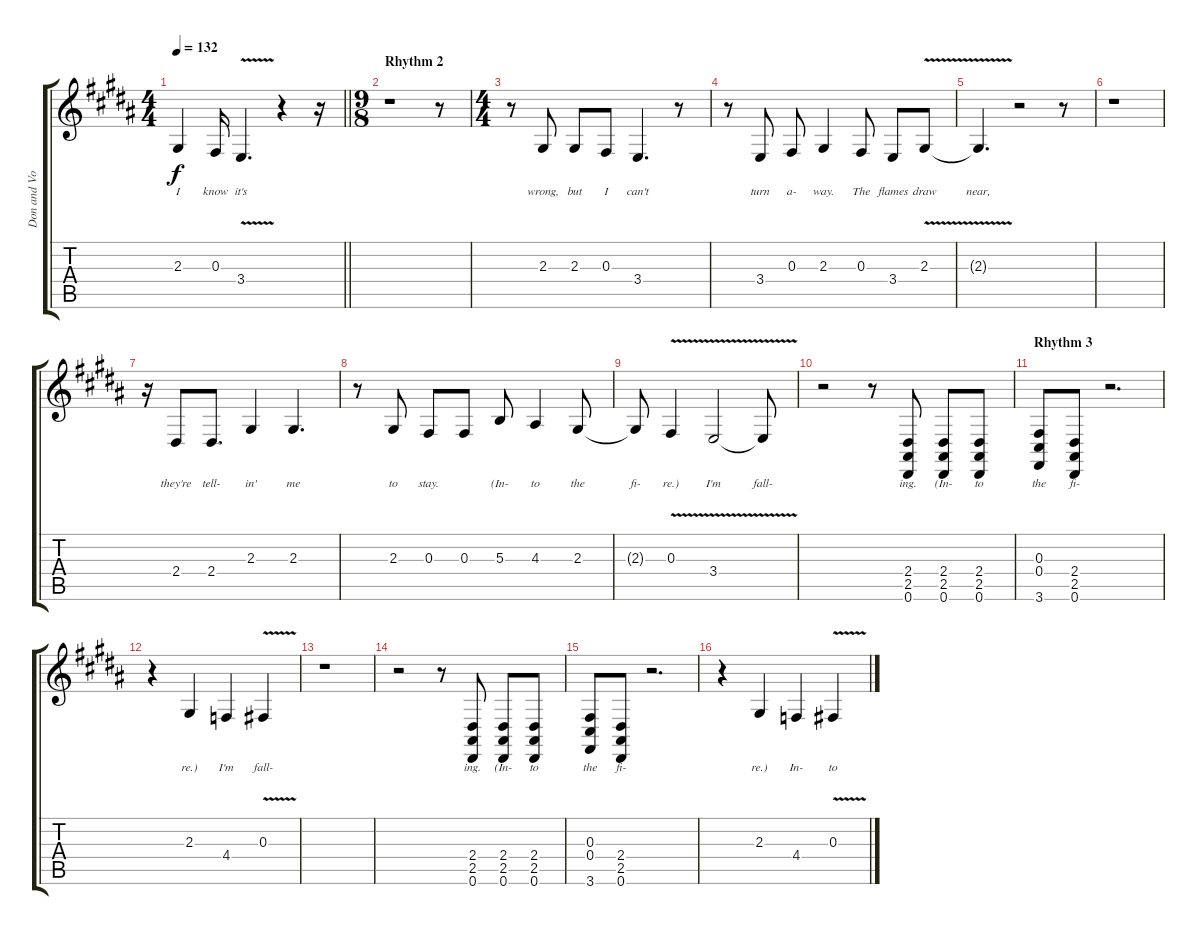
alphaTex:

\track ("Don and Vocals" "Don and Vo") {instrument ocarina}
\staff {score tabs}
\tuning (Eb4 Bb3 Gb3 Db3 Ab2 Eb2) {hide}
\ts (4 4)
\tempo 132
\clef g2
\barLineRight lightlight
\ks g#minor
2.3.4{lyrics (0 "I") lyrics (1 "") lyrics (2 "") lyrics (3 "") lyrics (4 "") dy f} 0.3.16{lyrics (0 "know") lyrics (1 "") lyrics (2 "") lyrics (3 "") lyrics (4 "")} 3.4{v}.4{d lyrics (0 "it's") lyrics (1 "") lyrics (2 "") lyrics (3 "") lyrics (4 "")} r.4 r.16 |
\ts (9 8)
\section ("" "Rhythm 2")
r.1 r.8 |
\ts (4 4)
r.8 2.3.8{lyrics (0 "wrong,") lyrics (1 "") lyrics (2 "") lyrics (3 "") lyrics (4 "")} 2.3.8{lyrics (0 "but") lyrics (1 "") lyrics (2 "") lyrics (3 "") lyrics (4 "")} 0.3.8{lyrics (0 "I") lyrics (1 "") lyrics (2 "") lyrics (3 "") lyrics (4 "")} 3.4.4{d lyrics (0 "can't") lyrics (1 "") lyrics (2 "") lyrics (3 "") lyrics (4 "")} r.8 |
r.8 3.4.8{lyrics (0 "turn") lyrics (1 "") lyrics (2 "") lyrics (3 "") lyrics (4 "")} 0.3.8{lyrics (0 "a-") lyrics (1 "") lyrics (2 "") lyrics (3 "") lyrics (4 "")} 2.3.4{lyrics (0 "way.") lyrics (1 "") lyrics (2 "") lyrics (3 "") lyrics (4 "")} 0.3.8{lyrics (0 "The") lyrics (1 "") lyrics (2 "") lyrics (3 "") lyrics (4 "")} 3.4.8{lyrics (0 "flames") lyrics (1 "") lyrics (2 "") lyrics (3 "") lyrics (4 "")} 2.3{v}.8{lyrics (0 "draw") lyrics (1 "") lyrics (2 "") lyrics (3 "") lyrics (4 "")} |
2.3{t}.4{d lyrics (0 "near,") lyrics (1 "") lyrics (2 "") lyrics (3 "") lyrics (4 "")} r.2 r.8 |
r.1 |
r.16 2.4.8{lyrics (0 "they're") lyrics (1 "") lyrics (2 "") lyrics (3 "") lyrics (4 "")} 2.4.8{d lyrics (0 "tell-") lyrics (1 "") lyrics (2 "") lyrics (3 "") lyrics (4 "")} 2.3.4{lyrics (0 "in'") lyrics (1 "") lyrics (2 "") lyrics (3 "") lyrics (4 "")} 2.3.4{d lyrics (0 "me") lyrics (1 "") lyrics (2 "") lyrics (3 "") lyrics (4 "")} |
r.8 2.3.8{lyrics (0 "to") lyrics (1 "") lyrics (2 "") lyrics (3 "") lyrics (4 "")} 0.3.8{lyrics (0 "stay.") lyrics (1 "") lyrics (2 "") lyrics (3 "") lyrics (4 "")} 0.3.8{lyrics (0 "") lyrics (1 "") lyrics (2 "") lyrics (3 "") lyrics (4 "")} 5.3.8{lyrics (0 "(In-") lyrics (1 "") lyrics (2 "") lyrics (3 "") lyrics (4 "")} 4.3.4{lyrics (0 "to") lyrics (1 "") lyrics (2 "") lyrics (3 "") lyrics (4 "")} 2.3.8{lyrics (0 "the") lyrics (1 "") lyrics (2 "") lyrics (3 "") lyrics (4 "")} |
2.3{t}.8{lyrics (0 "fi-") lyrics (1 "") lyrics (2 "") lyrics (3 "") lyrics (4 "")} 0.3{v}.4{lyrics (0 "re.)") lyrics (1 "") lyrics (2 "") lyrics (3 "") lyrics (4 "")} 3.4{v}.2{lyrics (0 "I'm") lyrics (1 "") lyrics (2 "") lyrics (3 "") lyrics (4 "")} 3.4{t}.8{lyrics (0 "fall-") lyrics (1 "") lyrics (2 "") lyrics (3 "") lyrics (4 "")} |
r.2 r.8 (2.4 2.5 0.6).8{lyrics (0 "ing.") lyrics (1 "") lyrics (2 "") lyrics (3 "") lyrics (4 "")} (2.4 2.5 0.6).8{lyrics (0 "(In-") lyrics (1 "") lyrics (2 "") lyrics (3 "") lyrics (4 "")} (2.4 2.5 0.6).8{lyrics (0 "to") lyrics (1 "") lyrics (2 "") lyrics (3 "") lyrics (4 "")} |
\section ("" "Rhythm 3")
(0.3 0.4 3.6).8{lyrics (0 "the") lyrics (1 "") lyrics (2 "") lyrics (3 "") lyrics (4 "")} (2.4 2.5 0.6).8{lyrics (0 "fi-") lyrics (1 "") lyrics (2 "") lyrics (3 "") lyrics (4 "")} r.2{d} |
r.4 2.3.4{lyrics (0 "re.)") lyrics (1 "") lyrics (2 "") lyrics (3 "") lyrics (4 "")} 4.4.4{lyrics (0 "I'm") lyrics (1 "") lyrics (2 "") lyrics (3 "") lyrics (4 "")} 0.3{v}.4{lyrics (0 "fall-") lyrics (1 "") lyrics (2 "") lyrics (3 "") lyrics (4 "")} |
r.1 |
r.2 r.8 (2.4 2.5 0.6).8{lyrics (0 "ing.") lyrics (1 "") lyrics (2 "") lyrics (3 "") lyrics (4 "")} (2.4 2.5 0.6).8{lyrics (0 "(In-") lyrics (1 "") lyrics (2 "") lyrics (3 "") lyrics (4 "")} (2.4 2.5 0.6).8{lyrics (0 "to") lyrics (1 "") lyrics (2 "") lyrics (3 "") lyrics (4 "")} |
(0.3 0.4 3.6).8{lyrics (0 "the") lyrics (1 "") lyrics (2 "") lyrics (3 "") lyrics (4 "")} (2.4 2.5 0.6).8{lyrics (0 "fi-") lyrics (1 "") lyrics (2 "") lyrics (3 "") lyrics (4 "")} r.2{d} |
r.4 2.3.4{lyrics (0 "re.)") lyrics (1 "") lyrics (2 "") lyrics (3 "") lyrics (4 "")} 4.4.4{lyrics (0 "In-") lyrics (1 "") lyrics (2 "") lyrics (3 "") lyrics (4 "")} 0.3{v}.4{lyrics (0 "to") lyrics (1 "") lyrics (2 "") lyrics (3 "") lyrics (4 "")}
